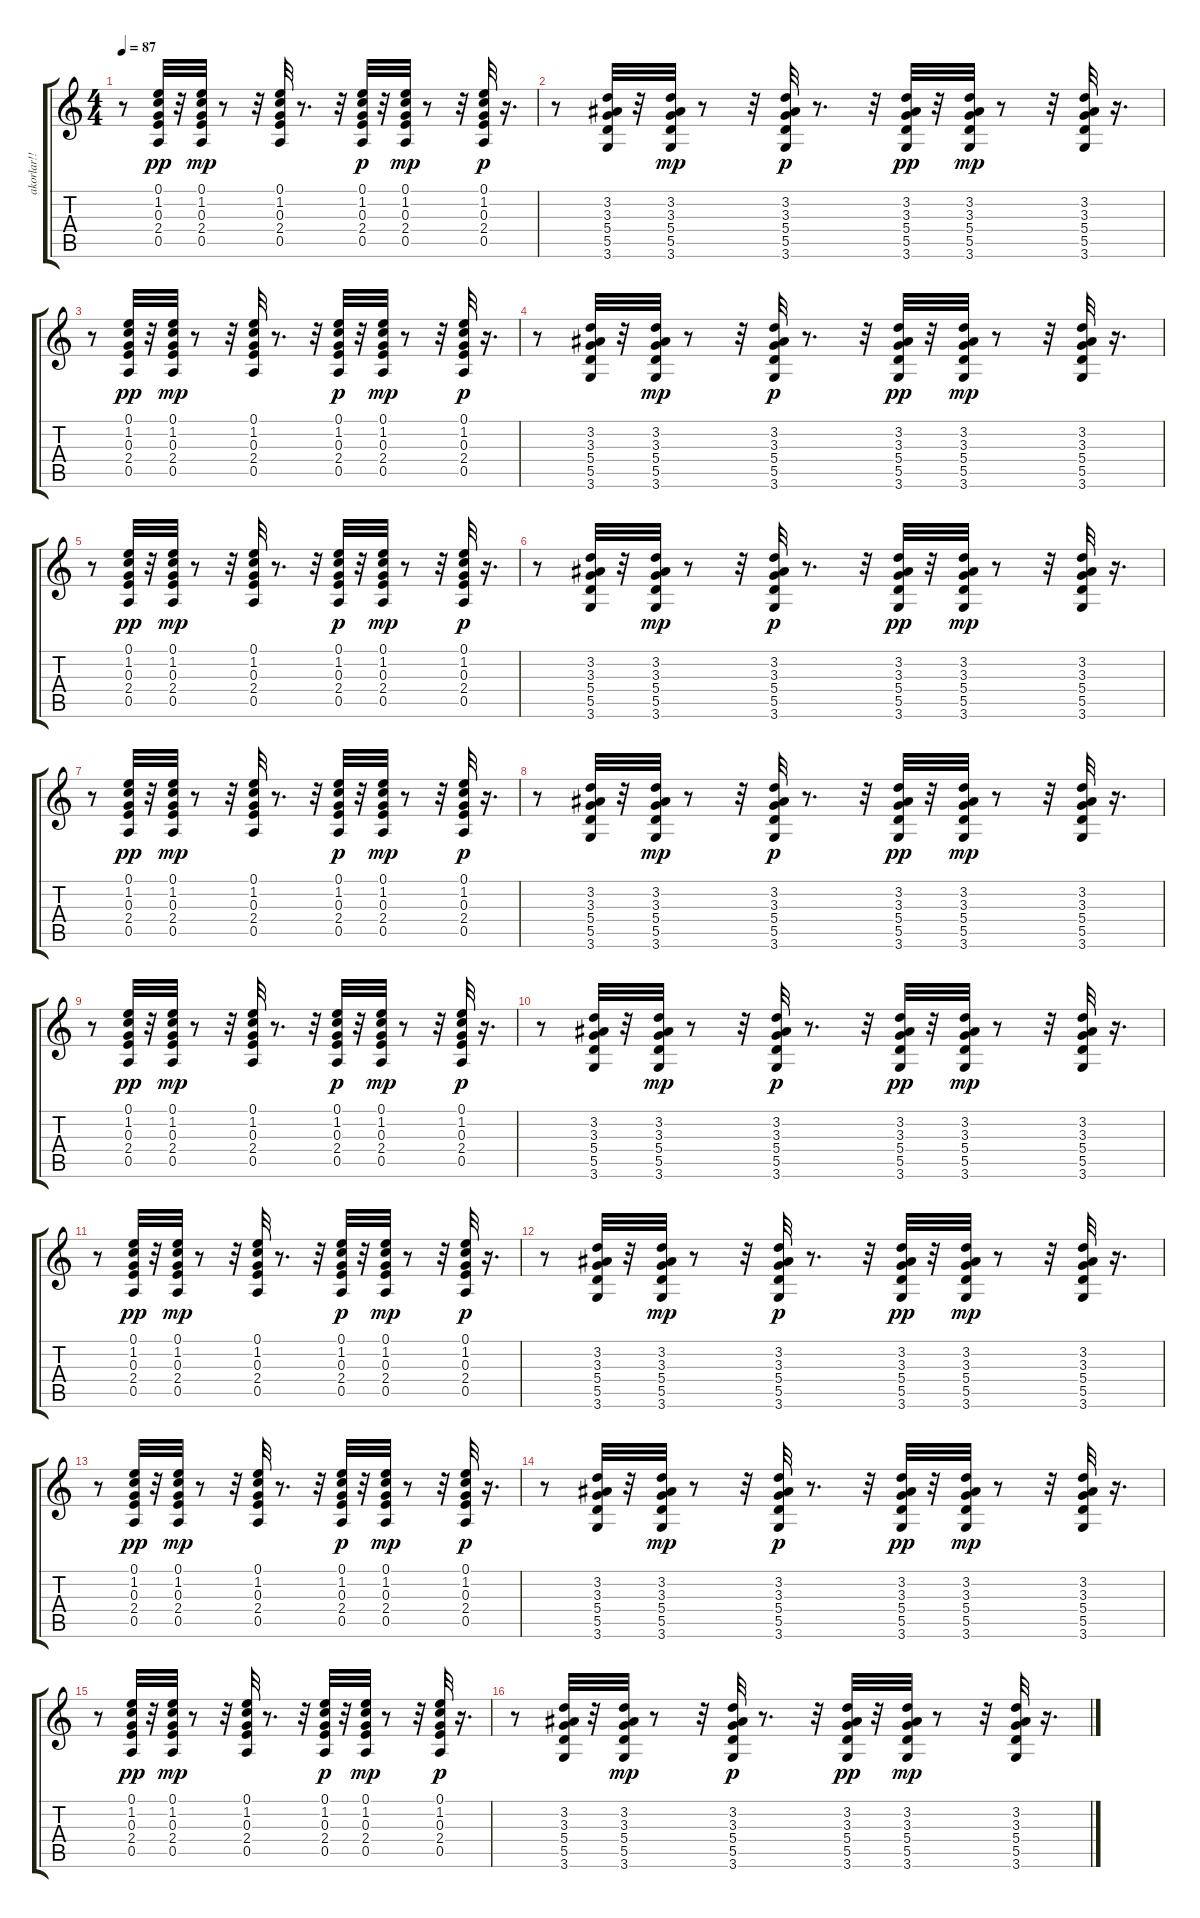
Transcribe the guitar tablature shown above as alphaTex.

\track ("akorlar!!" "akorlar!!") {instrument acousticguitarnylon}
\staff {score tabs}
\tuning (E4 B3 G3 D3 A2 E2) {hide}
\ts (4 4)
\tempo 87
\clef g2
\ks c
r.8{dy mp} (0.1 1.2 0.3 2.4 0.5).32{dy pp} r.32 (0.1 1.2 0.3 2.4 0.5).32{dy mp} r.8 r.32 (0.1 1.2 0.3 2.4 0.5).32 r.8{d} r.32 (0.1 1.2 0.3 2.4 0.5).32{dy p} r.32 (0.1 1.2 0.3 2.4 0.5).32{dy mp} r.8 r.32 (0.1 1.2 0.3 2.4 0.5).32{dy p} r.16{d} |
r.8 (3.2 3.3 5.4 5.5 3.6).32 r.32 (3.2 3.3 5.4 5.5 3.6).32{dy mp} r.8 r.32 (3.2 3.3 5.4 5.5 3.6).32{dy p} r.8{d} r.32 (3.2 3.3 5.4 5.5 3.6).32{dy pp} r.32 (3.2 3.3 5.4 5.5 3.6).32{dy mp} r.8 r.32 (3.2 3.3 5.4 5.5 3.6).32 r.16{d} |
r.8 (0.1 1.2 0.3 2.4 0.5).32{dy pp} r.32 (0.1 1.2 0.3 2.4 0.5).32{dy mp} r.8 r.32 (0.1 1.2 0.3 2.4 0.5).32 r.8{d} r.32 (0.1 1.2 0.3 2.4 0.5).32{dy p} r.32 (0.1 1.2 0.3 2.4 0.5).32{dy mp} r.8 r.32 (0.1 1.2 0.3 2.4 0.5).32{dy p} r.16{d} |
r.8 (3.2 3.3 5.4 5.5 3.6).32 r.32 (3.2 3.3 5.4 5.5 3.6).32{dy mp} r.8 r.32 (3.2 3.3 5.4 5.5 3.6).32{dy p} r.8{d} r.32 (3.2 3.3 5.4 5.5 3.6).32{dy pp} r.32 (3.2 3.3 5.4 5.5 3.6).32{dy mp} r.8 r.32 (3.2 3.3 5.4 5.5 3.6).32 r.16{d} |
r.8 (0.1 1.2 0.3 2.4 0.5).32{dy pp} r.32 (0.1 1.2 0.3 2.4 0.5).32{dy mp} r.8 r.32 (0.1 1.2 0.3 2.4 0.5).32 r.8{d} r.32 (0.1 1.2 0.3 2.4 0.5).32{dy p} r.32 (0.1 1.2 0.3 2.4 0.5).32{dy mp} r.8 r.32 (0.1 1.2 0.3 2.4 0.5).32{dy p} r.16{d} |
r.8 (3.2 3.3 5.4 5.5 3.6).32 r.32 (3.2 3.3 5.4 5.5 3.6).32{dy mp} r.8 r.32 (3.2 3.3 5.4 5.5 3.6).32{dy p} r.8{d} r.32 (3.2 3.3 5.4 5.5 3.6).32{dy pp} r.32 (3.2 3.3 5.4 5.5 3.6).32{dy mp} r.8 r.32 (3.2 3.3 5.4 5.5 3.6).32 r.16{d} |
r.8 (0.1 1.2 0.3 2.4 0.5).32{dy pp} r.32 (0.1 1.2 0.3 2.4 0.5).32{dy mp} r.8 r.32 (0.1 1.2 0.3 2.4 0.5).32 r.8{d} r.32 (0.1 1.2 0.3 2.4 0.5).32{dy p} r.32 (0.1 1.2 0.3 2.4 0.5).32{dy mp} r.8 r.32 (0.1 1.2 0.3 2.4 0.5).32{dy p} r.16{d} |
r.8 (3.2 3.3 5.4 5.5 3.6).32 r.32 (3.2 3.3 5.4 5.5 3.6).32{dy mp} r.8 r.32 (3.2 3.3 5.4 5.5 3.6).32{dy p} r.8{d} r.32 (3.2 3.3 5.4 5.5 3.6).32{dy pp} r.32 (3.2 3.3 5.4 5.5 3.6).32{dy mp} r.8 r.32 (3.2 3.3 5.4 5.5 3.6).32 r.16{d} |
r.8 (0.1 1.2 0.3 2.4 0.5).32{dy pp} r.32 (0.1 1.2 0.3 2.4 0.5).32{dy mp} r.8 r.32 (0.1 1.2 0.3 2.4 0.5).32 r.8{d} r.32 (0.1 1.2 0.3 2.4 0.5).32{dy p} r.32 (0.1 1.2 0.3 2.4 0.5).32{dy mp} r.8 r.32 (0.1 1.2 0.3 2.4 0.5).32{dy p} r.16{d} |
r.8 (3.2 3.3 5.4 5.5 3.6).32 r.32 (3.2 3.3 5.4 5.5 3.6).32{dy mp} r.8 r.32 (3.2 3.3 5.4 5.5 3.6).32{dy p} r.8{d} r.32 (3.2 3.3 5.4 5.5 3.6).32{dy pp} r.32 (3.2 3.3 5.4 5.5 3.6).32{dy mp} r.8 r.32 (3.2 3.3 5.4 5.5 3.6).32 r.16{d} |
r.8 (0.1 1.2 0.3 2.4 0.5).32{dy pp} r.32 (0.1 1.2 0.3 2.4 0.5).32{dy mp} r.8 r.32 (0.1 1.2 0.3 2.4 0.5).32 r.8{d} r.32 (0.1 1.2 0.3 2.4 0.5).32{dy p} r.32 (0.1 1.2 0.3 2.4 0.5).32{dy mp} r.8 r.32 (0.1 1.2 0.3 2.4 0.5).32{dy p} r.16{d} |
r.8 (3.2 3.3 5.4 5.5 3.6).32 r.32 (3.2 3.3 5.4 5.5 3.6).32{dy mp} r.8 r.32 (3.2 3.3 5.4 5.5 3.6).32{dy p} r.8{d} r.32 (3.2 3.3 5.4 5.5 3.6).32{dy pp} r.32 (3.2 3.3 5.4 5.5 3.6).32{dy mp} r.8 r.32 (3.2 3.3 5.4 5.5 3.6).32 r.16{d} |
r.8 (0.1 1.2 0.3 2.4 0.5).32{dy pp} r.32 (0.1 1.2 0.3 2.4 0.5).32{dy mp} r.8 r.32 (0.1 1.2 0.3 2.4 0.5).32 r.8{d} r.32 (0.1 1.2 0.3 2.4 0.5).32{dy p} r.32 (0.1 1.2 0.3 2.4 0.5).32{dy mp} r.8 r.32 (0.1 1.2 0.3 2.4 0.5).32{dy p} r.16{d} |
r.8 (3.2 3.3 5.4 5.5 3.6).32 r.32 (3.2 3.3 5.4 5.5 3.6).32{dy mp} r.8 r.32 (3.2 3.3 5.4 5.5 3.6).32{dy p} r.8{d} r.32 (3.2 3.3 5.4 5.5 3.6).32{dy pp} r.32 (3.2 3.3 5.4 5.5 3.6).32{dy mp} r.8 r.32 (3.2 3.3 5.4 5.5 3.6).32 r.16{d} |
r.8 (0.1 1.2 0.3 2.4 0.5).32{dy pp} r.32 (0.1 1.2 0.3 2.4 0.5).32{dy mp} r.8 r.32 (0.1 1.2 0.3 2.4 0.5).32 r.8{d} r.32 (0.1 1.2 0.3 2.4 0.5).32{dy p} r.32 (0.1 1.2 0.3 2.4 0.5).32{dy mp} r.8 r.32 (0.1 1.2 0.3 2.4 0.5).32{dy p} r.16{d} |
r.8 (3.2 3.3 5.4 5.5 3.6).32 r.32 (3.2 3.3 5.4 5.5 3.6).32{dy mp} r.8 r.32 (3.2 3.3 5.4 5.5 3.6).32{dy p} r.8{d} r.32 (3.2 3.3 5.4 5.5 3.6).32{dy pp} r.32 (3.2 3.3 5.4 5.5 3.6).32{dy mp} r.8 r.32 (3.2 3.3 5.4 5.5 3.6).32 r.16{d}
